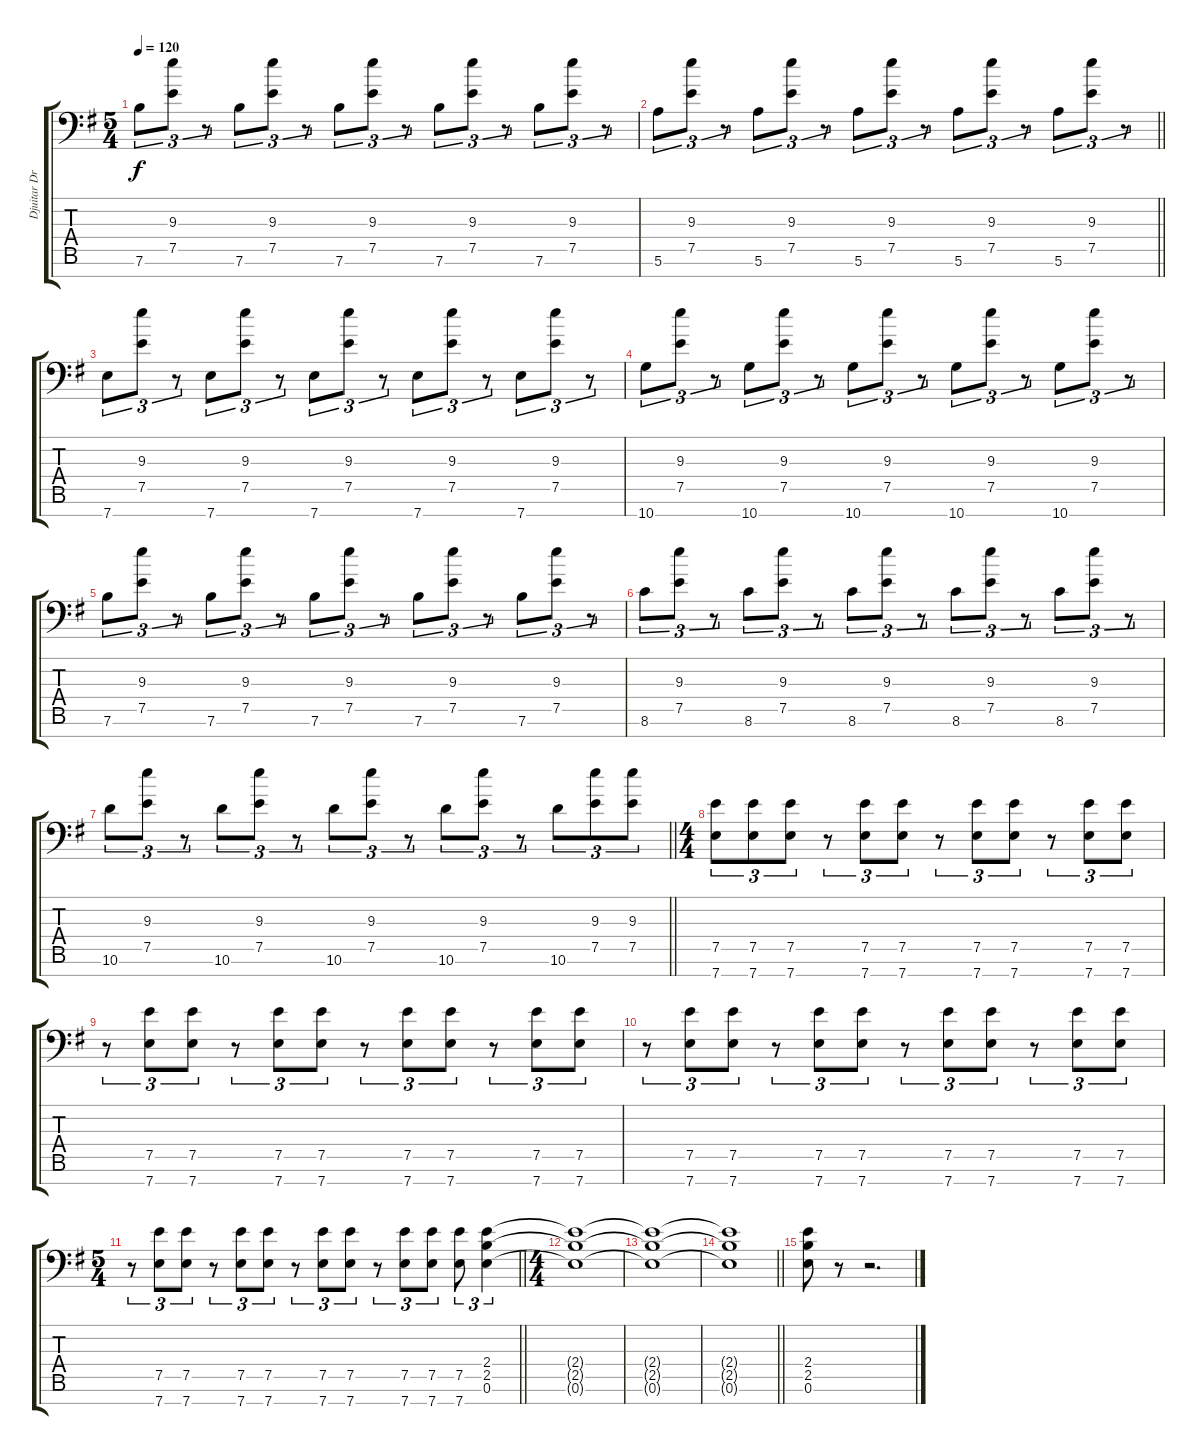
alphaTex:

\track ("Djuitar Dropped A" "Djuitar Dr") {instrument distortionguitar}
\staff {score tabs}
\tuning (E4 B3 G3 D3 A2 E2 A1) {hide}
\ts (5 4)
\tempo 120
\clef f4
\ks eminor
7.6.8{tu (3 2) dy f} (9.3 7.5).8{tu (3 2)} r.8{tu (3 2)} 7.6.8{tu (3 2)} (9.3 7.5).8{tu (3 2)} r.8{tu (3 2)} 7.6.8{tu (3 2)} (9.3 7.5).8{tu (3 2)} r.8{tu (3 2)} 7.6.8{tu (3 2)} (9.3 7.5).8{tu (3 2)} r.8{tu (3 2)} 7.6.8{tu (3 2)} (9.3 7.5).8{tu (3 2)} r.8{tu (3 2)} |
\barLineRight lightlight
5.6.8{tu (3 2)} (9.3 7.5).8{tu (3 2)} r.8{tu (3 2)} 5.6.8{tu (3 2)} (9.3 7.5).8{tu (3 2)} r.8{tu (3 2)} 5.6.8{tu (3 2)} (9.3 7.5).8{tu (3 2)} r.8{tu (3 2)} 5.6.8{tu (3 2)} (9.3 7.5).8{tu (3 2)} r.8{tu (3 2)} 5.6.8{tu (3 2)} (9.3 7.5).8{tu (3 2)} r.8{tu (3 2)} |
7.7.8{tu (3 2)} (9.3 7.5).8{tu (3 2)} r.8{tu (3 2)} 7.7.8{tu (3 2)} (9.3 7.5).8{tu (3 2)} r.8{tu (3 2)} 7.7.8{tu (3 2)} (9.3 7.5).8{tu (3 2)} r.8{tu (3 2)} 7.7.8{tu (3 2)} (9.3 7.5).8{tu (3 2)} r.8{tu (3 2)} 7.7.8{tu (3 2)} (9.3 7.5).8{tu (3 2)} r.8{tu (3 2)} |
10.7.8{tu (3 2)} (9.3 7.5).8{tu (3 2)} r.8{tu (3 2)} 10.7.8{tu (3 2)} (9.3 7.5).8{tu (3 2)} r.8{tu (3 2)} 10.7.8{tu (3 2)} (9.3 7.5).8{tu (3 2)} r.8{tu (3 2)} 10.7.8{tu (3 2)} (9.3 7.5).8{tu (3 2)} r.8{tu (3 2)} 10.7.8{tu (3 2)} (9.3 7.5).8{tu (3 2)} r.8{tu (3 2)} |
7.6.8{tu (3 2)} (9.3 7.5).8{tu (3 2)} r.8{tu (3 2)} 7.6.8{tu (3 2)} (9.3 7.5).8{tu (3 2)} r.8{tu (3 2)} 7.6.8{tu (3 2)} (9.3 7.5).8{tu (3 2)} r.8{tu (3 2)} 7.6.8{tu (3 2)} (9.3 7.5).8{tu (3 2)} r.8{tu (3 2)} 7.6.8{tu (3 2)} (9.3 7.5).8{tu (3 2)} r.8{tu (3 2)} |
8.6.8{tu (3 2)} (9.3 7.5).8{tu (3 2)} r.8{tu (3 2)} 8.6.8{tu (3 2)} (9.3 7.5).8{tu (3 2)} r.8{tu (3 2)} 8.6.8{tu (3 2)} (9.3 7.5).8{tu (3 2)} r.8{tu (3 2)} 8.6.8{tu (3 2)} (9.3 7.5).8{tu (3 2)} r.8{tu (3 2)} 8.6.8{tu (3 2)} (9.3 7.5).8{tu (3 2)} r.8{tu (3 2)} |
\barLineRight lightlight
10.6.8{tu (3 2)} (9.3 7.5).8{tu (3 2)} r.8{tu (3 2)} 10.6.8{tu (3 2)} (9.3 7.5).8{tu (3 2)} r.8{tu (3 2)} 10.6.8{tu (3 2)} (9.3 7.5).8{tu (3 2)} r.8{tu (3 2)} 10.6.8{tu (3 2)} (9.3 7.5).8{tu (3 2)} r.8{tu (3 2)} 10.6.8{tu (3 2)} (9.3 7.5).8{tu (3 2)} (9.3 7.5).8{tu (3 2)} |
\ts (4 4)
(7.5 7.7).8{tu (3 2) balance 8} (7.5 7.7).8{tu (3 2)} (7.5 7.7).8{tu (3 2)} r.8{tu (3 2)} (7.5 7.7).8{tu (3 2)} (7.5 7.7).8{tu (3 2)} r.8{tu (3 2)} (7.5 7.7).8{tu (3 2)} (7.5 7.7).8{tu (3 2)} r.8{tu (3 2)} (7.5 7.7).8{tu (3 2)} (7.5 7.7).8{tu (3 2)} |
r.8{tu (3 2)} (7.5 7.7).8{tu (3 2)} (7.5 7.7).8{tu (3 2)} r.8{tu (3 2)} (7.5 7.7).8{tu (3 2)} (7.5 7.7).8{tu (3 2)} r.8{tu (3 2)} (7.5 7.7).8{tu (3 2)} (7.5 7.7).8{tu (3 2)} r.8{tu (3 2)} (7.5 7.7).8{tu (3 2)} (7.5 7.7).8{tu (3 2)} |
r.8{tu (3 2)} (7.5 7.7).8{tu (3 2)} (7.5 7.7).8{tu (3 2)} r.8{tu (3 2)} (7.5 7.7).8{tu (3 2)} (7.5 7.7).8{tu (3 2)} r.8{tu (3 2)} (7.5 7.7).8{tu (3 2)} (7.5 7.7).8{tu (3 2)} r.8{tu (3 2)} (7.5 7.7).8{tu (3 2)} (7.5 7.7).8{tu (3 2)} |
\ts (5 4)
\barLineRight lightlight
r.8{tu (3 2)} (7.5 7.7).8{tu (3 2)} (7.5 7.7).8{tu (3 2)} r.8{tu (3 2)} (7.5 7.7).8{tu (3 2)} (7.5 7.7).8{tu (3 2)} r.8{tu (3 2)} (7.5 7.7).8{tu (3 2)} (7.5 7.7).8{tu (3 2)} r.8{tu (3 2)} (7.5 7.7).8{tu (3 2)} (7.5 7.7).8{tu (3 2)} (7.5 7.7).8{tu (3 2)} (2.4 2.5 0.6).4{tu (3 2)} |
\ts (4 4)
(2.4{t} 2.5{t} 0.6{t}).1 |
(2.4{t} 2.5{t} 0.6{t}).1 |
\barLineRight lightlight
(2.4{t} 2.5{t} 0.6{t}).1 |
\section ("" "")
(2.4 2.5 0.6).8 r.8 r.2{d}
